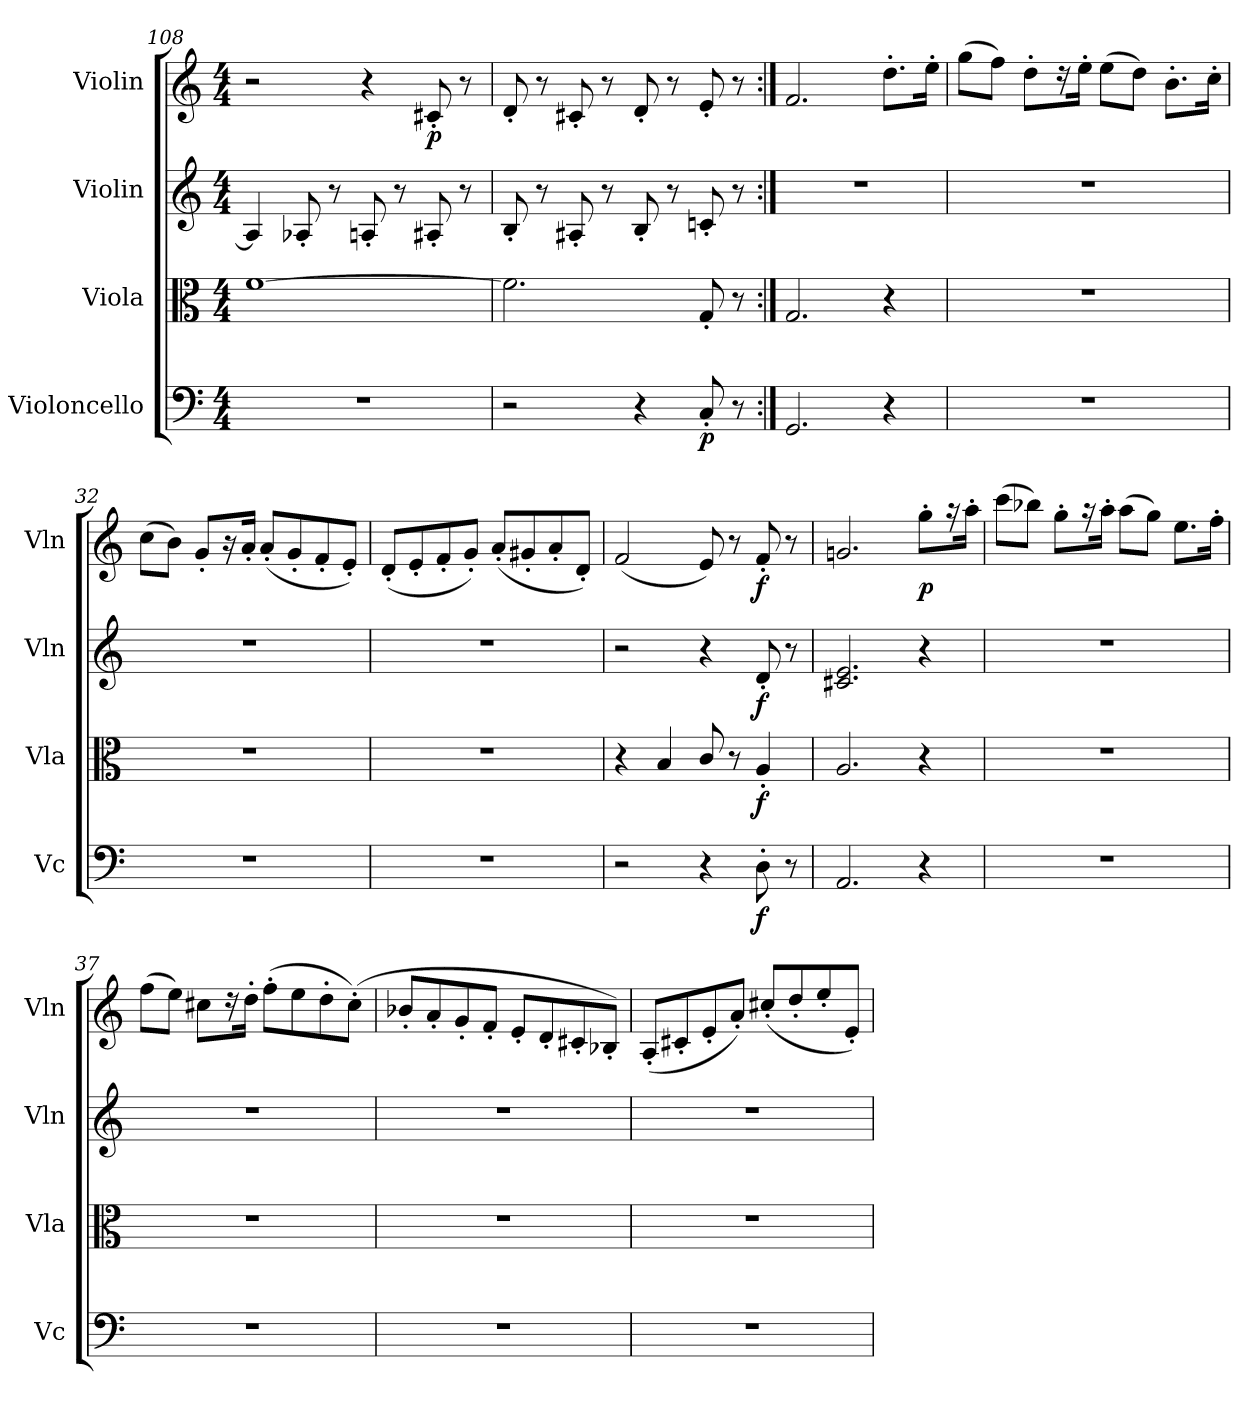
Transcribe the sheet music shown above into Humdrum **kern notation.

**kern	**dynam	**kern	**dynam	**kern	**dynam	**kern	**dynam
*part4	*part4	*part3	*part3	*part2	*part2	*part1	*part1
*staff4	*staff4	*staff3	*staff3	*staff2	*staff2	*staff1	*staff1
*I"Violoncello	*	*I"Viola	*	*I"Violin	*	*I"Violin	*
*I'Vc	*	*I'Vla	*	*I'Vln	*	*I'Vln	*
*clefF4	*	*clefC3	*	*clefG2	*	*clefG2	*
*k[]	*	*k[]	*	*k[]	*	*k[]	*
*C:	*	*C:	*	*C:	*	*C:	*
*M4/4	*	*M4/4	*	*M4/4	*	*M4/4	*
=108	=108	=108	=108	=108	=108	=108	=108
1r	.	[1f	.	4A-/]	.	2r	.
.	.	.	.	8A-X'/	.	.	.
.	.	.	.	8r	.	.	.
.	.	.	.	8An'/	.	4r	.
.	.	.	.	8r	.	.	.
.	.	.	.	8A#X'/	.	8c#X'/	p
.	.	.	.	8r	.	8r	.
=109	=109	=109	=109	=109	=109	=109	=109
2r	.	2.f\]	.	8B'/	.	8d'/	.
.	.	.	.	8r	.	8r	.
.	.	.	.	8A#X'/	.	8c#X'/	.
.	.	.	.	8r	.	8r	.
4r	.	.	.	8B'/	.	8d'/	.
.	.	.	.	8r	.	8r	.
8C'/	p	8G'/	.	8cn'/	.	8e'/	.
8r	.	8r	.	8r	.	8r	.
=110:|!	=110:|!	=110:|!	=110:|!	=110:|!	=110:|!	=110:|!	=110:|!
*	*	*	*	*	*	*MM164	*
2.GG/	.	2.G/	.	1r	.	2.f/	.
4r	.	4r	.	.	.	8.dd'\L	.
.	.	.	.	.	.	16ee'\Jk	.
=31	=31	=31	=31	=31	=31	=31	=31
1r	.	1r	.	1r	.	(8gg\L	.
.	.	.	.	.	.	8ff\J)	.
.	.	.	.	.	.	8dd'\L	.
.	.	.	.	.	.	16r	.
.	.	.	.	.	.	16ee'\Jk	.
.	.	.	.	.	.	(8ee\L	.
.	.	.	.	.	.	8dd\J)	.
.	.	.	.	.	.	8.b'\L	.
.	.	.	.	.	.	16cc'\Jk	.
=32	=32	=32	=32	=32	=32	=32	=32
1r	.	1r	.	1r	.	(8cc\L	.
.	.	.	.	.	.	8b\J)	.
.	.	.	.	.	.	8g'/L	.
.	.	.	.	.	.	16r	.
.	.	.	.	.	.	16a'/Jk	.
.	.	.	.	.	.	(8a'/L	.
.	.	.	.	.	.	8g'/	.
.	.	.	.	.	.	8f'/	.
.	.	.	.	.	.	8e'/J)	.
=33	=33	=33	=33	=33	=33	=33	=33
1r	.	1r	.	1r	.	(8d'/L	.
.	.	.	.	.	.	8e'/	.
.	.	.	.	.	.	8f'/	.
.	.	.	.	.	.	8g'/J)	.
.	.	.	.	.	.	(8a'/L	.
.	.	.	.	.	.	8g#X'/	.
.	.	.	.	.	.	8a'/	.
.	.	.	.	.	.	8d'/J)	.
=34	=34	=34	=34	=34	=34	=34	=34
2r	.	4r	.	2r	.	(2f/	.
.	.	4B/	.	.	.	.	.
4r	.	8c/	.	4r	.	8e/)	.
.	.	8r	.	.	.	8r	.
8D'\	f	4A'/	f	8d'/	f	8f'/	f
8r	.	.	.	8r	.	8r	.
=35	=35	=35	=35	=35	=35	=35	=35
2.AA/	.	2.A/	.	2.c#X/ 2.e/	.	2.gn/	.
4r	.	4r	.	4r	.	8gg'\L	p
.	.	.	.	.	.	16r	.
.	.	.	.	.	.	16aa'\Jk	.
=36	=36	=36	=36	=36	=36	=36	=36
1r	.	1r	.	1r	.	(8ccc\L	.
.	.	.	.	.	.	8bb-X\J)	.
.	.	.	.	.	.	8gg'\L	.
.	.	.	.	.	.	16r	.
.	.	.	.	.	.	16aa'\Jk	.
.	.	.	.	.	.	(8aa\L	.
.	.	.	.	.	.	8gg\J)	.
.	.	.	.	.	.	8.ee\L	.
.	.	.	.	.	.	16ff'\Jk	.
=37	=37	=37	=37	=37	=37	=37	=37
1r	.	1r	.	1r	.	(8ff\L	.
.	.	.	.	.	.	8ee\J)	.
.	.	.	.	.	.	8cc#X\L	.
.	.	.	.	.	.	16r	.
.	.	.	.	.	.	16dd'\Jk	.
.	.	.	.	.	.	(8ff'\L	.
.	.	.	.	.	.	8ee\	.
.	.	.	.	.	.	8dd'\	.
.	.	.	.	.	.	(8cc#'\J)	.
=38	=38	=38	=38	=38	=38	=38	=38
1r	.	1r	.	1r	.	8b-X'/L	.
.	.	.	.	.	.	8a'/	.
.	.	.	.	.	.	8g'/	.
.	.	.	.	.	.	8f'/J	.
.	.	.	.	.	.	8e'/L	.
.	.	.	.	.	.	8d'/	.
.	.	.	.	.	.	8c#X'/	.
.	.	.	.	.	.	8B-X'/J)	.
=39	=39	=39	=39	=39	=39	=39	=39
1r	.	1r	.	1r	.	(8A'/L	.
.	.	.	.	.	.	8c#X'/	.
.	.	.	.	.	.	8e'/	.
.	.	.	.	.	.	8a'/J)	.
.	.	.	.	.	.	(8cc#X'/L	.
.	.	.	.	.	.	8dd'/	.
.	.	.	.	.	.	8ee'/	.
.	.	.	.	.	.	8e'/J)	.
=	=	=	=	=	=	=	=
*-	*-	*-	*-	*-	*-	*-	*-
